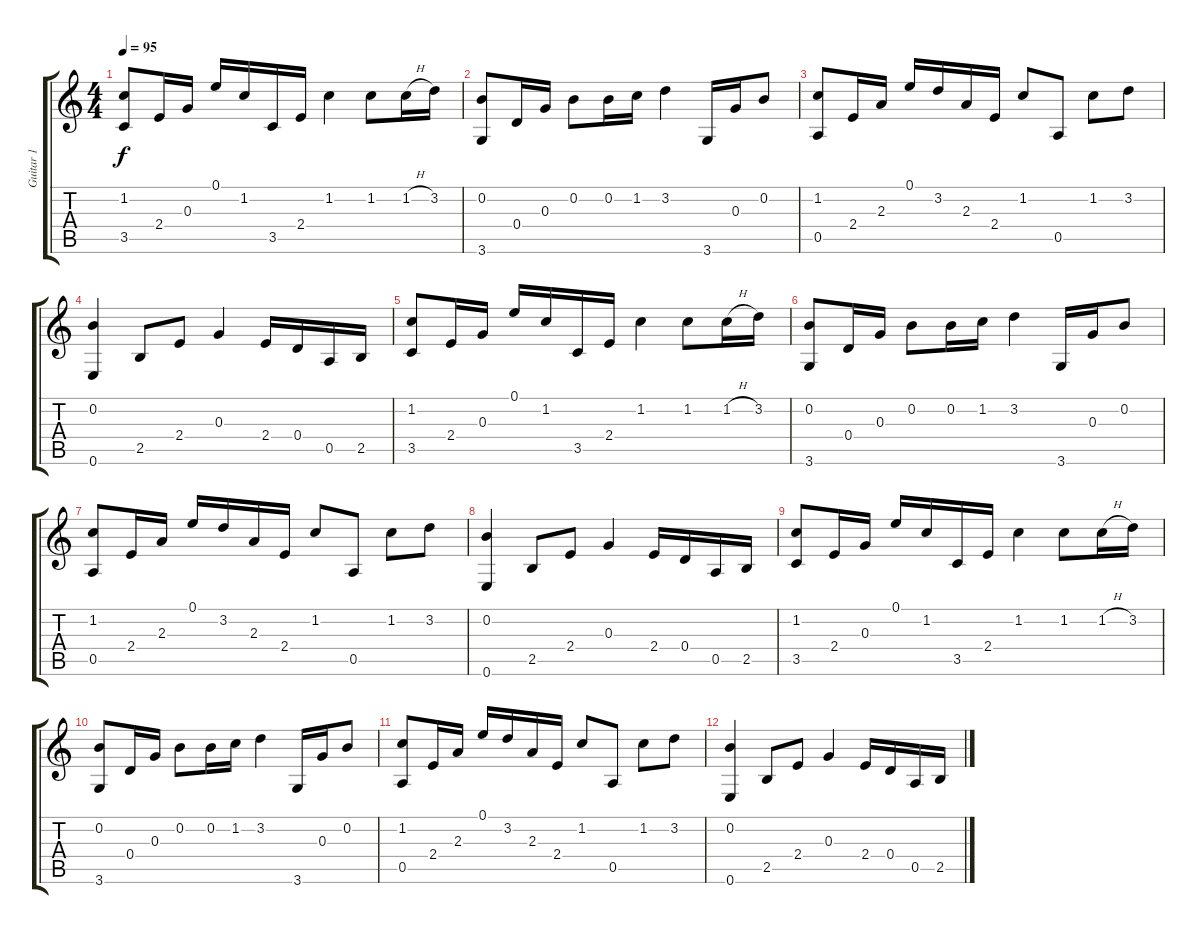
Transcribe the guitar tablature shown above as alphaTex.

\track ("Guitar 1" "Guitar 1") {instrument electricguitarjazz}
\staff {score tabs}
\tuning (E4 B3 G3 D3 A2 E2) {hide}
\ts (4 4)
\tempo 95
\clef g2
\ks c
(1.2 3.5).8{dy f} 2.4.16 0.3.16 0.1.16 1.2.16 3.5.16 2.4.16 1.2.4 1.2.8 1.2{h}.16 3.2.16 |
(0.2 3.6).8 0.4.16 0.3.16 0.2.8 0.2.16 1.2.16 3.2.4 3.6.16 0.3.16 0.2.8 |
(1.2 0.5).8 2.4.16 2.3.16 0.1.16 3.2.16 2.3.16 2.4.16 1.2.8 0.5.8 1.2.8 3.2.8 |
(0.2 0.6).4 2.5.8 2.4.8 0.3.4 2.4.16 0.4.16 0.5.16 2.5.16 |
(1.2 3.5).8{volume 13} 2.4.16 0.3.16 0.1.16 1.2.16 3.5.16 2.4.16 1.2.4 1.2.8 1.2{h}.16 3.2.16 |
(0.2 3.6).8 0.4.16 0.3.16 0.2.8 0.2.16 1.2.16 3.2.4 3.6.16 0.3.16 0.2.8 |
(1.2 0.5).8{volume 10} 2.4.16 2.3.16 0.1.16 3.2.16 2.3.16 2.4.16 1.2.8 0.5.8 1.2.8 3.2.8 |
(0.2 0.6).4 2.5.8 2.4.8 0.3.4 2.4.16 0.4.16 0.5.16 2.5.16 |
(1.2 3.5).8{volume 7} 2.4.16 0.3.16 0.1.16 1.2.16 3.5.16 2.4.16 1.2.4 1.2.8 1.2{h}.16 3.2.16 |
(0.2 3.6).8 0.4.16 0.3.16 0.2.8 0.2.16 1.2.16 3.2.4 3.6.16 0.3.16 0.2.8 |
(1.2 0.5).8{volume 4} 2.4.16 2.3.16 0.1.16 3.2.16 2.3.16 2.4.16 1.2.8 0.5.8 1.2.8 3.2.8 |
(0.2 0.6).4 2.5.8 2.4.8 0.3.4 2.4.16 0.4.16 0.5.16 2.5.16
